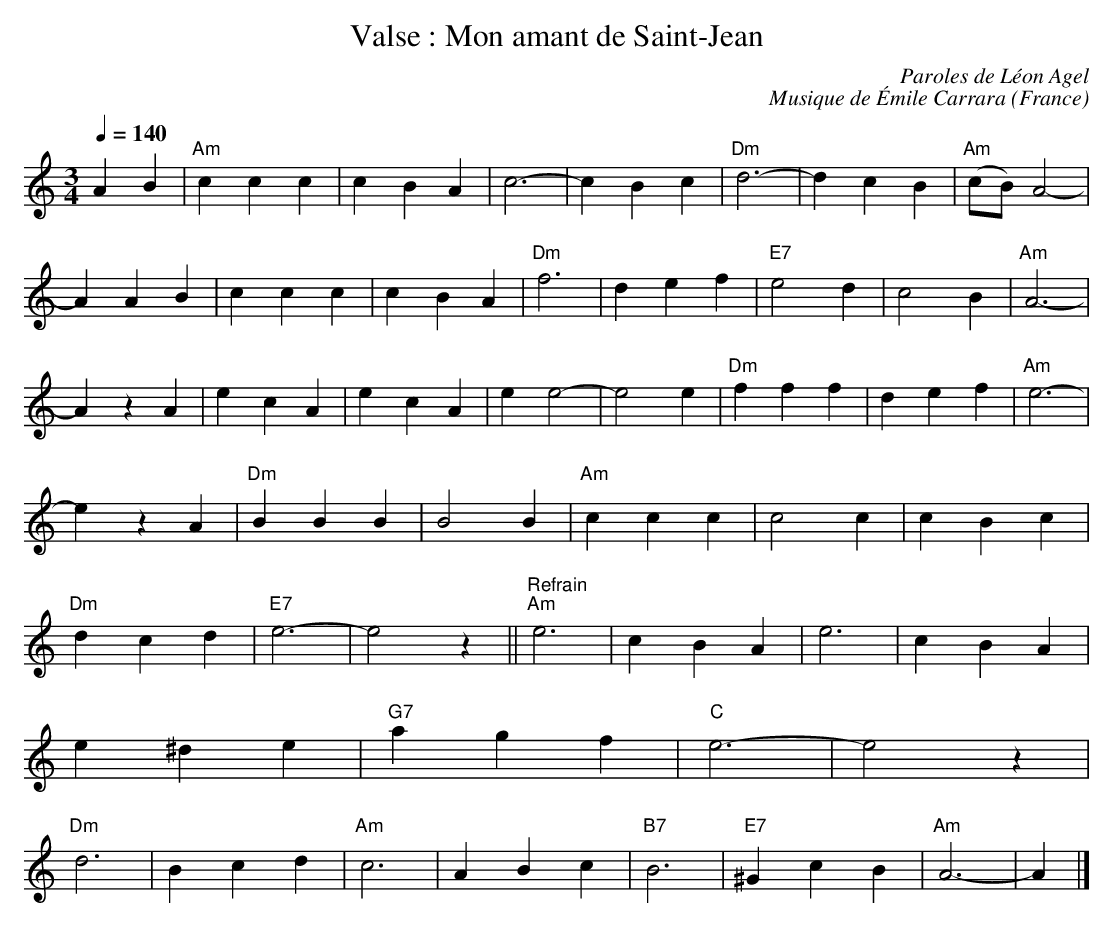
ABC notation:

X:1
T:Valse : Mon amant de Saint-Jean
C:Paroles de Léon Agel
C:Musique de Émile Carrara
O:France
M:3/4
L:1/4
Q:1/4=140
K:Cmaj
A B | "Am"c c c | c B A | c3- | c B c | "Dm"d3- |\
d c B | "Am"(c/2B/2) A2- | A A B | c c c | c B A | "Dm"f3 |\
d e f | "E7"e2 d | c2 B | "Am"A3- | A z A | e c A |\
e c A | e e2- | e2 e |"Dm"f f f | d e f | "Am"e3- | e z A |\
"Dm"B B B | B2 B | "Am"c c c | c2 c | c B c | "Dm"d c d |\
"E7"e3- | e2 z || "^Refrain" "Am"e3 | c B A | e3 | c B A |\
e ^d e | "G7"a g f | "C"e3- | e2 z | "Dm"d3 | B c d |\
"Am"c3 | A B c | "B7"B3 | "E7"^G c B | "Am"A3- | A |]
